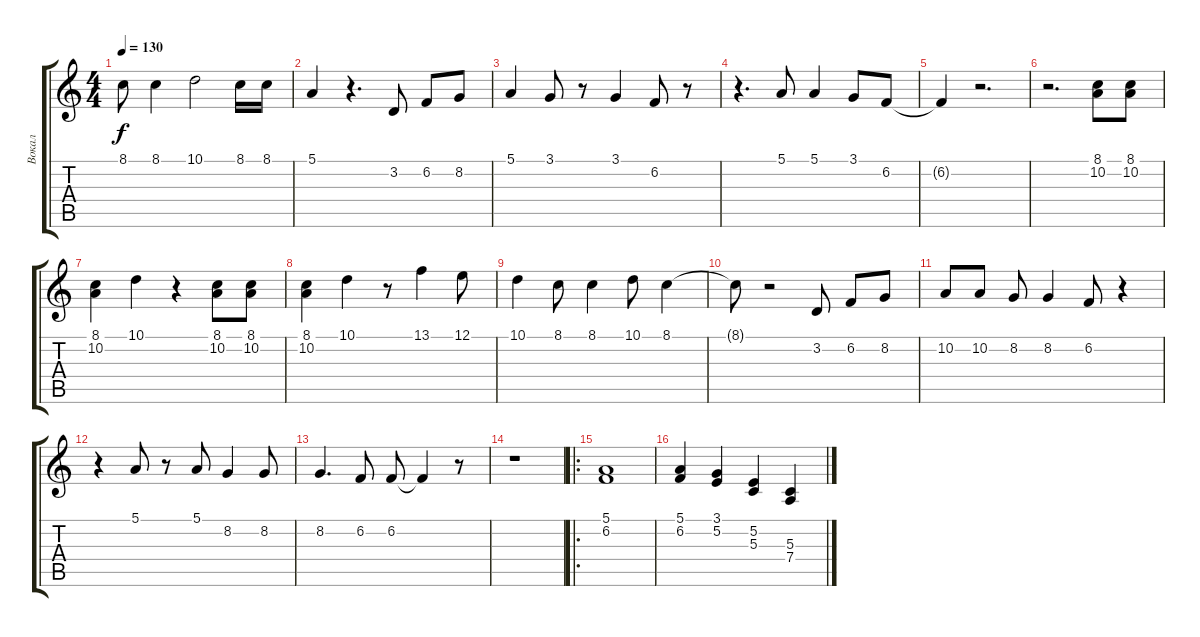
\track ("Вокал" "Вокал") {instrument drawbarorgan}
\staff {score tabs}
\tuning (E4 B3 G3 D3 A2 E2) {hide}
\ts (4 4)
\tempo 130
\clef g2
\ks c
8.1.8{dy f} 8.1.4 10.1.2 8.1.16 8.1.16 |
5.1.4 r.4{d} 3.2.8 6.2.8 8.2.8 |
5.1.4 3.1.8 r.8 3.1.4 6.2.8 r.8 |
r.4{d} 5.1.8 5.1.4 3.1.8 6.2.8 |
6.2{t}.4 r.2{d} |
r.2{d} (8.1 10.2).8 (8.1 10.2).8 |
(8.1 10.2).4 10.1.4 r.4 (8.1 10.2).8 (8.1 10.2).8 |
(8.1 10.2).4 10.1.4 r.8 13.1.4 12.1.8 |
10.1.4 8.1.8 8.1.4 10.1.8 8.1.4 |
8.1{t}.8 r.2 3.2.8 6.2.8 8.2.8 |
10.2.8 10.2.8 8.2.8 8.2.4 6.2.8 r.4 |
r.4 5.1.8 r.8 5.1.8 8.2.4 8.2.8 |
8.2.4{d} 6.2.8 6.2.8 6.2{t}.4 r.8 |
r.1 |
\ro
(5.1 6.2).1 |
(5.1 6.2).4 (3.1 5.2).4 (5.2 5.3).4 (5.3 7.4).4
